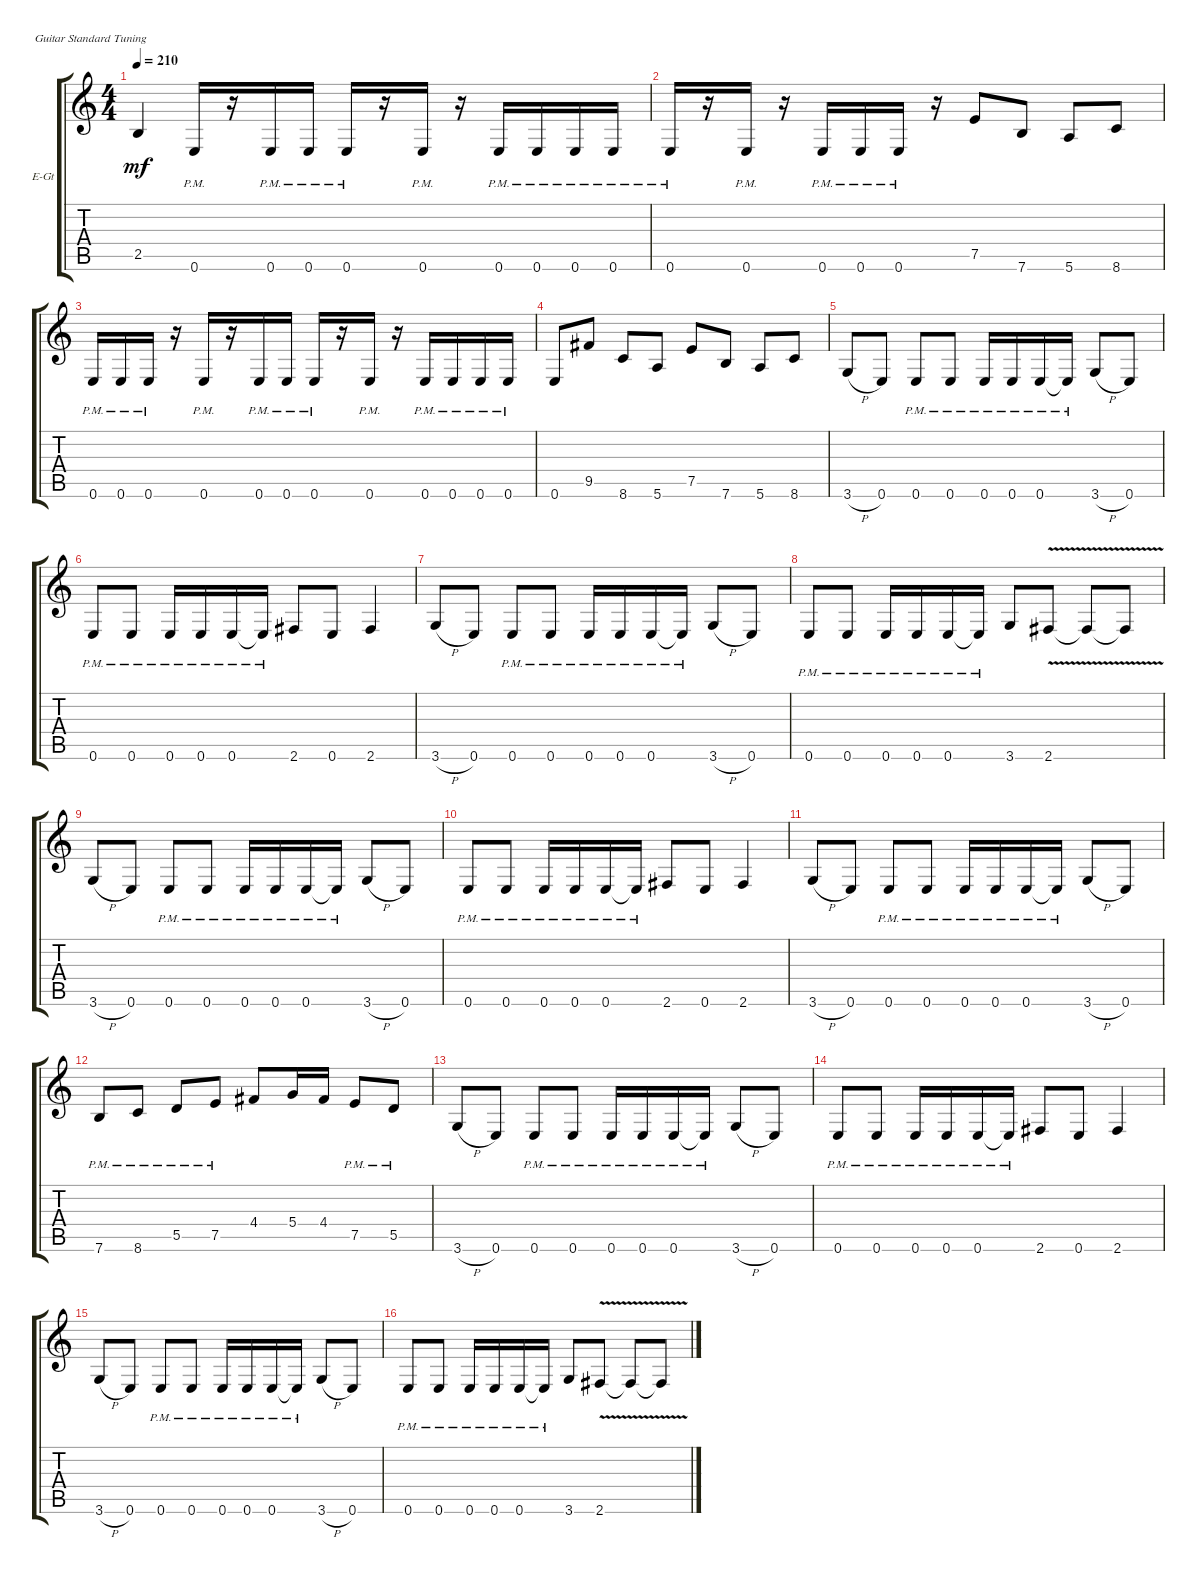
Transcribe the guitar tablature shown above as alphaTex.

\bracketExtendMode groupsimilarinstruments
\firstSystemTrackNameOrientation horizontal
\otherSystemsTrackNameOrientation horizontal
\track ("left" "E-Gt") {instrument distortionguitar}
\staff {score tabs}
\tuning (E4 B3 G3 D3 A2 E2)
\ts (4 4)
\tempo 210
\clef g2
\ks c
2.5{t}.4{dy mf} 0.6{pm}.16 r.16 0.6{pm}.16 0.6{pm}.16 0.6{pm}.16 r.16 0.6{pm}.16 r.16 0.6{pm}.16 0.6{pm}.16 0.6{pm}.16 0.6{pm}.16 |
0.6{pm}.16 r.16 0.6{pm}.16 r.16 0.6{pm}.16 0.6{pm}.16 0.6{pm}.16 r.16 7.5.8 7.6.8 5.6.8 8.6.8 |
0.6{pm}.16 0.6{pm}.16 0.6{pm}.16 r.16 0.6{pm}.16 r.16 0.6{pm}.16 0.6{pm}.16 0.6{pm}.16 r.16 0.6{pm}.16 r.16 0.6{pm}.16 0.6{pm}.16 0.6{pm}.16 0.6{pm}.16 |
0.6.8 9.5.8 8.6.8 5.6.8 7.5.8 7.6.8 5.6.8 8.6.8 |
3.6{h}.8 0.6.8 0.6{pm}.8 0.6{pm}.8 0.6{pm}.16 0.6{pm}.16 0.6{pm}.16 0.6{pm t}.16 3.6{h}.8 0.6.8 |
0.6{pm}.8 0.6{pm}.8 0.6{pm}.16 0.6{pm}.16 0.6{pm}.16 0.6{pm t}.16 2.6.8 0.6.8 2.6.4 |
3.6{h}.8 0.6.8 0.6{pm}.8 0.6{pm}.8 0.6{pm}.16 0.6{pm}.16 0.6{pm}.16 0.6{pm t}.16 3.6{h}.8 0.6.8 |
0.6{pm}.8 0.6{pm}.8 0.6{pm}.16 0.6{pm}.16 0.6{pm}.16 0.6{pm t}.16 3.6.8 2.6{v}.8 2.6{v t}.8 2.6{v t}.8 |
3.6{h}.8 0.6.8 0.6{pm}.8 0.6{pm}.8 0.6{pm}.16 0.6{pm}.16 0.6{pm}.16 0.6{pm t}.16 3.6{h}.8 0.6.8 |
0.6{pm}.8 0.6{pm}.8 0.6{pm}.16 0.6{pm}.16 0.6{pm}.16 0.6{pm t}.16 2.6.8 0.6.8 2.6.4 |
3.6{h}.8 0.6.8 0.6{pm}.8 0.6{pm}.8 0.6{pm}.16 0.6{pm}.16 0.6{pm}.16 0.6{pm t}.16 3.6{h}.8 0.6.8 |
7.6{pm}.8 8.6{pm}.8 5.5{pm}.8 7.5{pm}.8 4.4.8 5.4.16 4.4.16 7.5{pm}.8 5.5{pm}.8 |
3.6{h}.8 0.6.8 0.6{pm}.8 0.6{pm}.8 0.6{pm}.16 0.6{pm}.16 0.6{pm}.16 0.6{pm t}.16 3.6{h}.8 0.6.8 |
0.6{pm}.8 0.6{pm}.8 0.6{pm}.16 0.6{pm}.16 0.6{pm}.16 0.6{pm t}.16 2.6.8 0.6.8 2.6.4 |
3.6{h}.8 0.6.8 0.6{pm}.8 0.6{pm}.8 0.6{pm}.16 0.6{pm}.16 0.6{pm}.16 0.6{pm t}.16 3.6{h}.8 0.6.8 |
0.6{pm}.8 0.6{pm}.8 0.6{pm}.16 0.6{pm}.16 0.6{pm}.16 0.6{pm t}.16 3.6.8 2.6{v}.8 2.6{v t}.8 2.6{v t}.8
